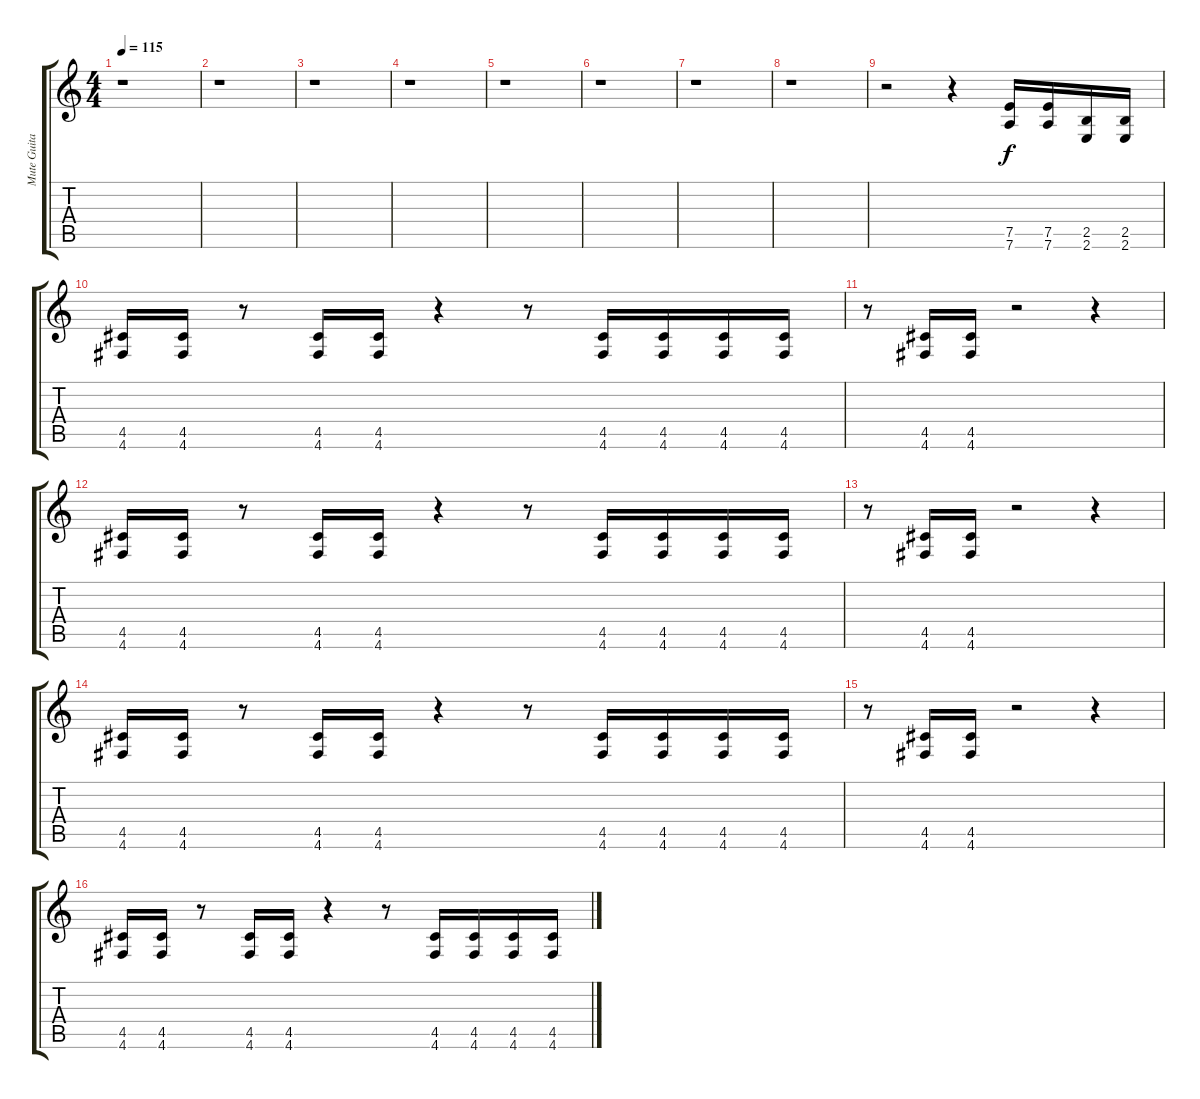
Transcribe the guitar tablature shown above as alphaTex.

\track ("Mute Guitar" "Mute Guita") {instrument electricguitarmuted}
\staff {score tabs}
\tuning (E4 B3 G3 D3 A2 D2) {hide}
\ts (4 4)
\tempo 115
\clef g2
\ks c
r.1{dy f instrument electricguitarmuted} |
r.1 |
r.1 |
r.1 |
r.1 |
r.1 |
r.1 |
r.1 |
r.2 r.4 (7.5 7.6).16 (7.5 7.6).16 (2.5 2.6).16 (2.5 2.6).16 |
(4.5 4.6).16 (4.5 4.6).16 r.8 (4.5 4.6).16 (4.5 4.6).16 r.4 r.8 (4.5 4.6).16 (4.5 4.6).16 (4.5 4.6).16 (4.5 4.6).16 |
r.8 (4.5 4.6).16 (4.5 4.6).16 r.2 r.4 |
(4.5 4.6).16 (4.5 4.6).16 r.8 (4.5 4.6).16 (4.5 4.6).16 r.4 r.8 (4.5 4.6).16 (4.5 4.6).16 (4.5 4.6).16 (4.5 4.6).16 |
r.8 (4.5 4.6).16 (4.5 4.6).16 r.2 r.4 |
(4.5 4.6).16 (4.5 4.6).16 r.8 (4.5 4.6).16 (4.5 4.6).16 r.4 r.8 (4.5 4.6).16 (4.5 4.6).16 (4.5 4.6).16 (4.5 4.6).16 |
r.8 (4.5 4.6).16 (4.5 4.6).16 r.2 r.4 |
(4.5 4.6).16 (4.5 4.6).16 r.8 (4.5 4.6).16 (4.5 4.6).16 r.4 r.8 (4.5 4.6).16 (4.5 4.6).16 (4.5 4.6).16 (4.5 4.6).16
